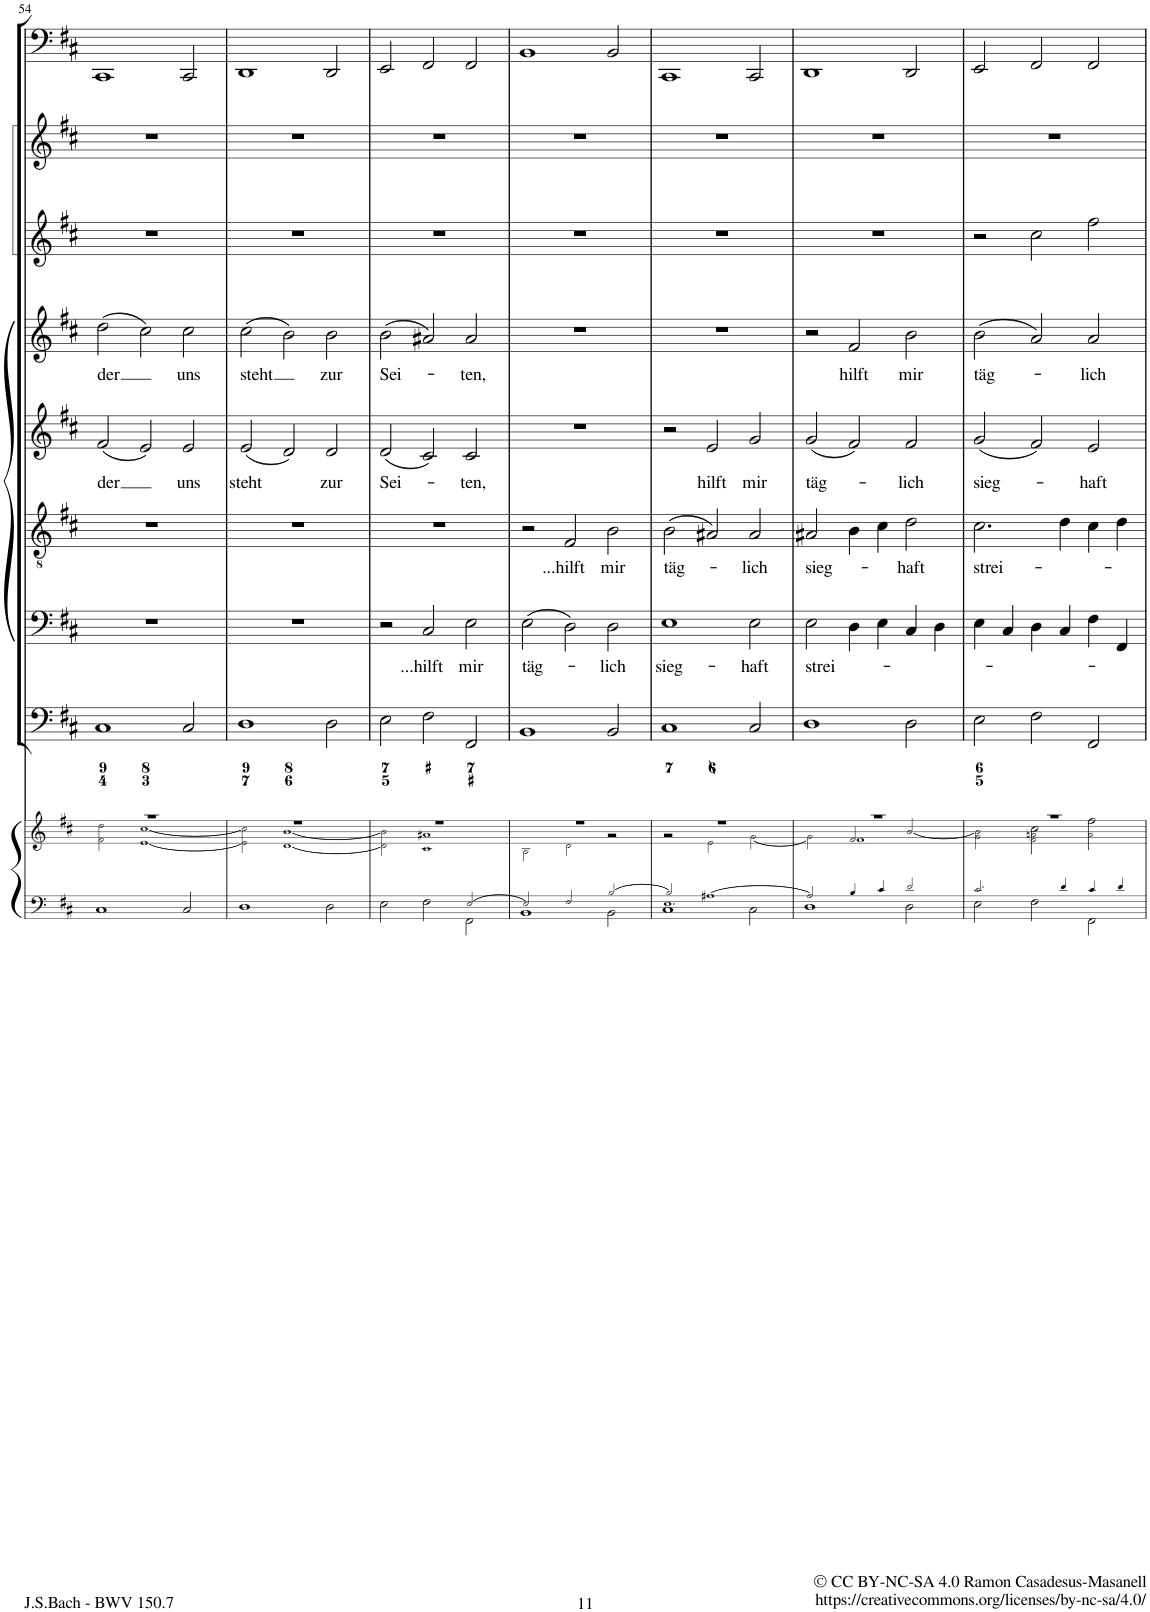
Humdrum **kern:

**kern	**kern	**kern	**kern	**text	**kern	**text	**kern	**text	**kern	**text	**kern	**kern	**kern
*part9	*part9	*part8	*part7	*part7	*part6	*part6	*part5	*part5	*part4	*part4	*part3	*part2	*part1
*staff10	*staff9	*staff8	*staff7	*staff7	*staff6	*staff6	*staff5	*staff5	*staff4	*staff4	*staff3	*staff2	*staff1
*I"Piano reduction	*	*I"Continuo	*I"Basso	*	*I"Tenore	*	*I"Alto	*	*I"Soprano	*	*I"Violino II	*I"Violino I	*I"Fagotto
*I'Pno	*	*	*	*	*	*	*	*	*	*	*I'Vln	*I'Vln	*
!!LO:PB:g=z
*clefF4	*clefG2	*clefF4	*clefF4	*	*clefGv2	*	*clefG2	*	*clefG2	*	*clefG2	*clefG2	*clefF4
*k[f#c#]	*k[f#c#]	*k[f#c#]	*k[f#c#]	*	*k[f#c#]	*	*k[f#c#]	*	*k[f#c#]	*	*k[f#c#]	*k[f#c#]	*k[f#c#]
*M3/2	*M3/2	*M3/2	*M3/2	*	*M3/2	*	*M3/2	*	*M3/2	*	*M3/2	*M3/2	*M3/2
=54	=54	=54	=54	=54	=54	=54	=54	=54	=54	=54	=54	=54	=54
*	*^	*	*	*	*	*	*	*	*	*	*	*	*
!	!	!	!	!	!	!	!	!	!LO:LY:b	!	!LO:LY:b	!	!	!
1C#	1.r	2f#!\ 2dd!\	1C#	1.r	.	1.r	.	(2f#/	der	(2dd\	der	1.r	1.r	1CC#
.	.	[1e! [1cc#!	.	.	.	.	.	2e/)	.	2cc#\)	.	.	.	.
!	!	!	!	!	!	!	!	!	!LO:LY:b	!	!LO:LY:b	!	!	!
2C#/	.	.	2C#/	.	.	.	.	2e/	uns	2cc#\	uns	.	.	2CC#/
=55	=55	=55	=55	=55	=55	=55	=55	=55	=55	=55	=55	=55	=55	=55
!	!	!	!	!	!	!	!	!	!LO:LY:b	!	!LO:LY:b	!	!	!
1D	1.r	2e!\] 2cc#!\]	1D	1.r	.	1.r	.	(2e/	steht	(2cc#\	-steht	1.r	1.r	1DD
.	.	[1d! [1b!	.	.	.	.	.	2d/)	.	2b\)	.	.	.	.
!	!	!	!	!	!	!	!	!	!LO:LY:b	!	!LO:LY:b	!	!	!
2D\	.	.	2D\	.	.	.	.	2d/	zur	2b\	zur	.	.	2DD/
=56	=56	=56	=56	=56	=56	=56	=56	=56	=56	=56	=56	=56	=56	=56
*^	*	*	*	*	*	*	*	*	*	*	*	*	*	*
!	!	!	!	!	!	!	!	!	!	!LO:LY:b	!	!LO:LY:b	!	!	!
1ryy	2E\	1.r	2d!\] 2b!\]	2E\	2r	.	1.r	.	(2d/	Sei-	(2b\	Sei-	1.r	1.r	2EE/
!	!	!	!	!	!	!LO:LY:b	!	!	!	!	!	!	!	!	!
.	2F#\	.	1c#! 1a#X!	2F#\	2C#/	...hilft	.	.	2c#/)	.	2a#X/)	.	.	.	2FF#/
!	!	!	!	!	!	!LO:LY:b	!	!	!	!LO:LY:b	!	!LO:LY:b	!	!	!
[2E!/	2FF#\	.	.	2FF#/	2E\	mir	.	.	2c#/	-ten,	2a#/	-ten,	.	.	2FF#/
=57	=57	=57	=57	=57	=57	=57	=57	=57	=57	=57	=57	=57	=57	=57	=57
!	!	!	!	!	!	!LO:LY:b	!	!	!	!	!	!	!	!	!
2E!/]	1BB	1.r	2B!\	1BB	(2E\	täg-	2r	.	1.r	.	1.r	.	1.r	1.r	1BB
!	!	!	!	!	!	!	!	!LO:LY:b	!	!	!	!	!	!	!
2F#!/	.	.	2d!\	.	2D\)	.	2F#/	...hilft	.	.	.	.	.	.	.
!	!	!	!	!	!	!LO:LY:b	!	!LO:LY:b	!	!	!	!	!	!	!
[2B!/	2BB\	.	2r	2BB/	2D\	-lich	2B\	mir	.	.	.	.	.	.	2BB/
=58	=58	=58	=58	=58	=58	=58	=58	=58	=58	=58	=58	=58	=58	=58	=58
*	*^	*	*	*	*	*	*	*	*	*	*	*	*	*	*
!	!	!	!	!	!	!	!LO:LY:b	!	!LO:LY:b	!	!	!	!	!	!	!
2B!/]	1C#	1.E!	1.r	2r	1C#	1E	sieg-	(2B\	täg-	2r	.	1.r	.	1.r	1.r	1CC#
!	!	!	!	!	!	!	!	!	!	!	!LO:LY:b	!	!	!	!	!
[1A#X!	.	.	.	2e!\	.	.	.	2A#X/)	.	2e/	hilft	.	.	.	.	.
!	!	!	!	!	!	!	!LO:LY:b	!	!LO:LY:b	!	!LO:LY:b	!	!	!	!	!
.	2C#\	.	.	[2g!\	2C#/	2E\	-haft	2A#/	lich	2g/	mir	.	.	.	.	2CC#/
*	*v	*v	*	*	*	*	*	*	*	*	*	*	*	*	*	*
=59	=59	=59	=59	=59	=59	=59	=59	=59	=59	=59	=59	=59	=59	=59	=59
*	*	*	*^	*	*	*	*	*	*	*	*	*	*	*	*
!	!	!	!	!	!	!	!LO:LY:b	!	!LO:LY:b	!	!LO:LY:b	!	!	!	!	!
2A#!/]	1D	1.r	2g!\]	2ryy	1D	2E\	strei-	2A#X/	sieg-	(2g/	täg-	2r	.	1.r	1.r	1DD
!	!	!	!	!	!	!	!	!	!	!	!	!	!LO:LY:b	!	!	!
4B!/	.	.	1f#!	2f#!/	.	4D\	.	4B\	.	2f#/)	.	2f#/	hilft	.	.	.
4c#!/	.	.	.	.	.	4E\	.	4c#\	.	.	.	.	.	.	.	.
!	!	!	!	!	!	!	!	!	!LO:LY:b	!	!LO:LY:b	!	!LO:LY:b	!	!	!
2d!/	2D\	.	.	[<2b!/	2D\	4C#/	.	2d\	haft	2f#/	lich	2b\	mir	.	.	2DD/
.	.	.	.	.	.	4D\	.	.	.	.	.	.	.	.	.	.
*	*	*	*v	*v	*	*	*	*	*	*	*	*	*	*	*	*
=60	=60	=60	=60	=60	=60	=60	=60	=60	=60	=60	=60	=60	=60	=60	=60
!	!	!	!	!	!	!	!	!LO:LY:b	!	!LO:LY:b	!	!LO:LY:b	!	!	!
2.c#!/	2E\	1.r	2g!\ 2b!\]	2E\	4E\	.	2.c#\	strei-	(2g/	sieg-	(2b\	täg-	2r	1.r	2EE/
.	.	.	.	.	4C#/	.	.	.	.	.	.	.	.	.	.
.	2F#\	.	2f#!\ 2an!\ 2cc#\	2F#\	4D\	.	.	.	2f#/)	.	2a/)	.	2cc#\	.	2FF#/
4d!/	.	.	.	.	4C#/	.	4d\	.	.	.	.	.	.	.	.
!	!	!	!	!	!	!	!	!	!	!LO:LY:b	!	!LO:LY:b	!	!	!
4c#!/	2FF#\	.	2a!\ 2ff#\	2FF#/	4F#\	.	4c#\	.	2e/	haft	2a/	-lich	2ff#\	.	2FF#/
4d!/	.	.	.	.	4FF#/	.	4d\	.	.	.	.	.	.	.	.
*v	*v	*	*	*	*	*	*	*	*	*	*	*	*	*	*
*	*v	*v	*	*	*	*	*	*	*	*	*	*	*	*
=	=	=	=	=	=	=	=	=	=	=	=	=	=
*-	*-	*-	*-	*-	*-	*-	*-	*-	*-	*-	*-	*-	*-
